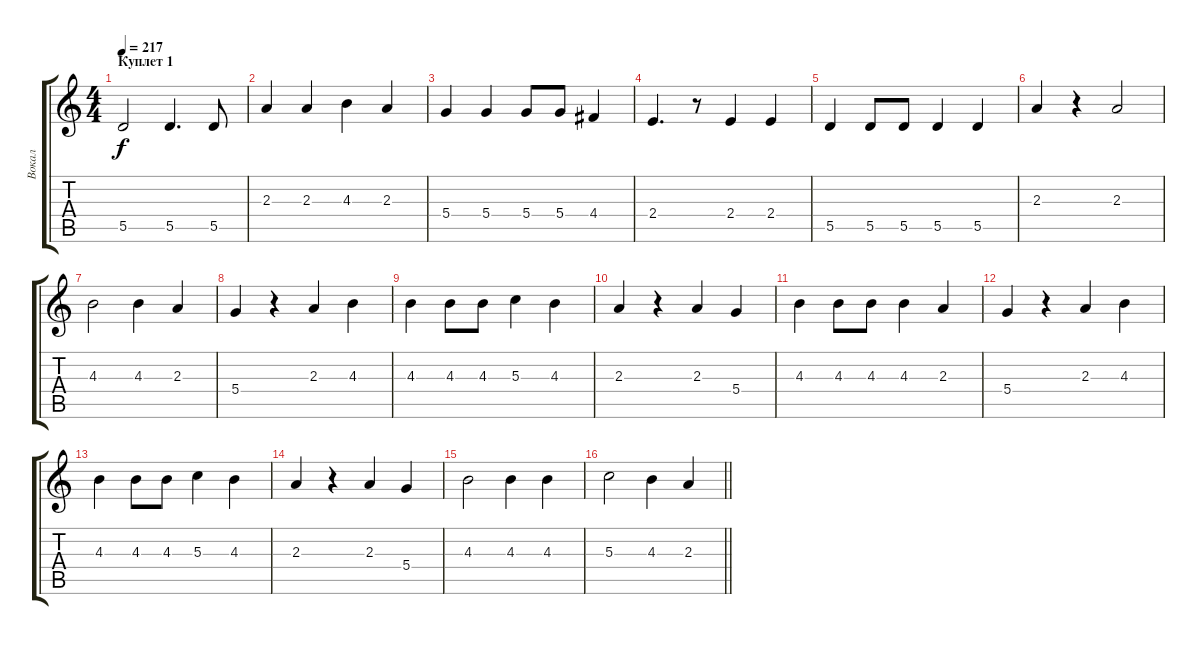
\track ("Вокал" "Вокал") {instrument overdrivenguitar}
\staff {score tabs}
\tuning (E4 B3 G3 D3 A2 E2) {hide}
\ts (4 4)
\section ("" "Куплет 1")
\tempo 217
\clef g2
\ks c
5.5.2{dy f} 5.5.4{d} 5.5.8 |
2.3.4 2.3.4 4.3.4 2.3.4 |
5.4.4 5.4.4 5.4.8 5.4.8 4.4.4 |
2.4.4{d} r.8 2.4.4 2.4.4 |
5.5.4 5.5.8 5.5.8 5.5.4 5.5.4 |
2.3.4 r.4 2.3.2 |
4.3.2 4.3.4 2.3.4 |
5.4.4 r.4 2.3.4 4.3.4 |
4.3.4 4.3.8 4.3.8 5.3.4 4.3.4 |
2.3.4 r.4 2.3.4 5.4.4 |
4.3.4 4.3.8 4.3.8 4.3.4 2.3.4 |
5.4.4 r.4 2.3.4 4.3.4 |
4.3.4 4.3.8 4.3.8 5.3.4 4.3.4 |
2.3.4 r.4 2.3.4 5.4.4 |
4.3.2 4.3.4 4.3.4 |
\barLineRight lightlight
5.3.2 4.3.4 2.3.4
